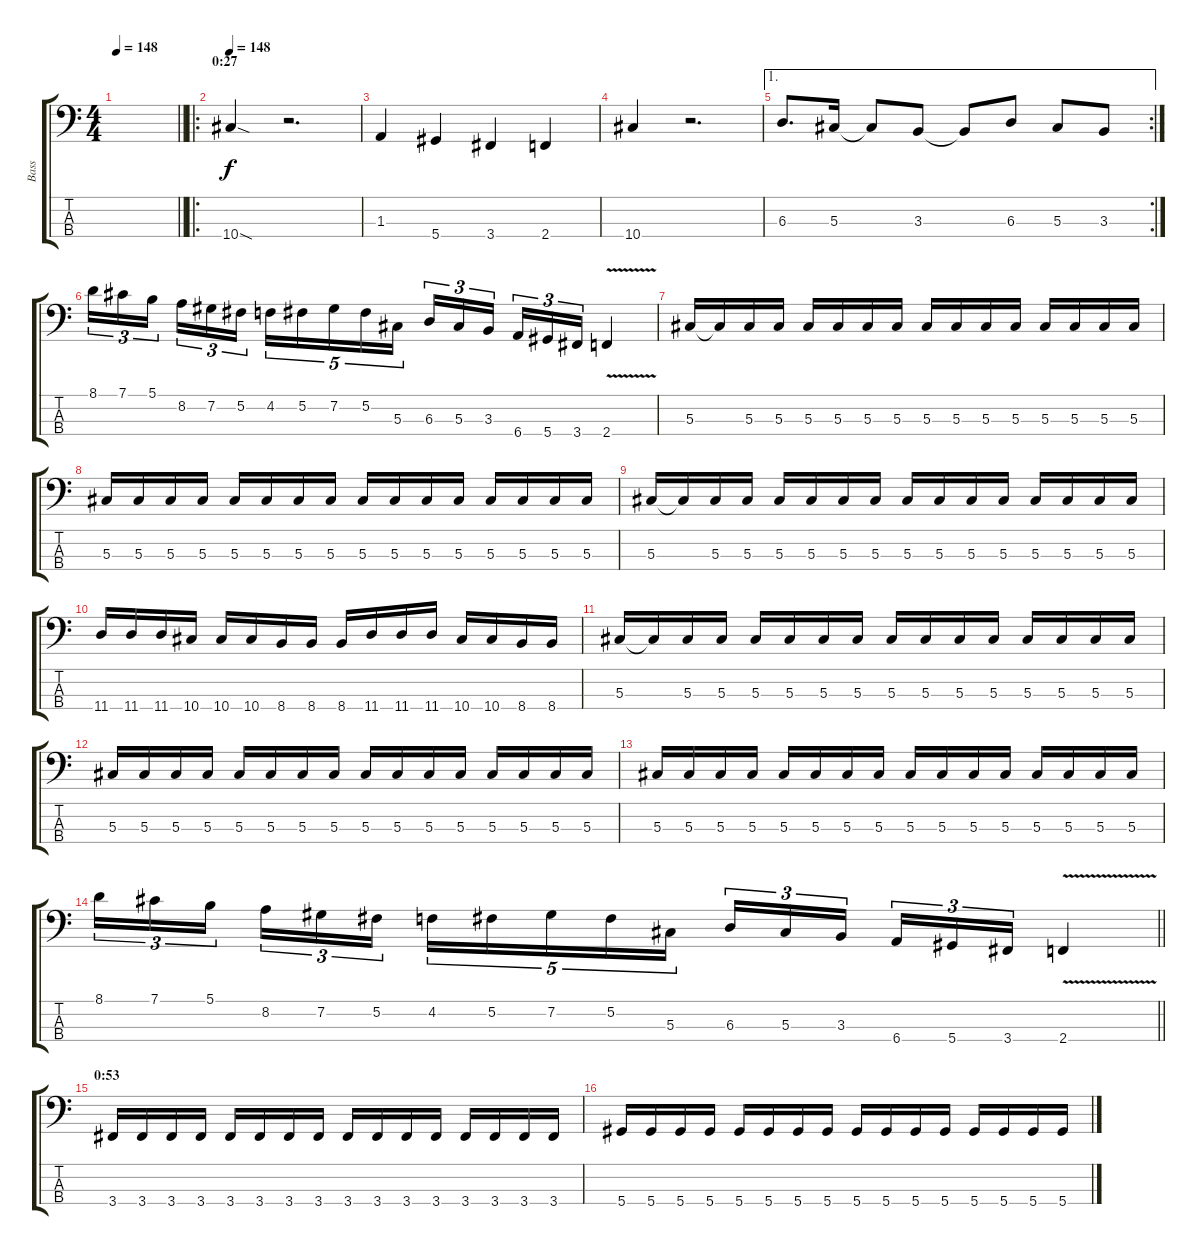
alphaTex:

\track ("Bass" "Bass") {instrument electricbasspick}
\staff {score tabs}
\tuning (Gb2 Db2 Ab1 Eb1) {hide}
\ts (4 4)
\tempo 148
\clef f4
\barLineRight lightlight
\ks c
|
\ro
\section ("" "0:27")
\tempo 148
10.4{sod}.4 r.2{d} |
1.3.4 5.4.4 3.4.4 2.4.4 |
10.4.4 r.2{d} |
\ae 1
\rc 2
6.3.8{d} 5.3.16 5.3{t}.8 3.3.8 3.3{t}.8 6.3.8 5.3.8 3.3.8 |
8.1.16{tu (3 2)} 7.1.16{tu (3 2)} 5.1.16{tu (3 2) beam splitsecondary} 8.2.16{tu (3 2)} 7.2.16{tu (3 2)} 5.2.16{tu (3 2)} 4.2.16{tu (5 4)} 5.2.16{tu (5 4)} 7.2.16{tu (5 4)} 5.2.16{tu (5 4)} 5.3.16{tu (5 4)} 6.3.16{tu (3 2)} 5.3.16{tu (3 2)} 3.3.16{tu (3 2) beam splitsecondary} 6.4.16{tu (3 2)} 5.4.16{tu (3 2)} 3.4.16{tu (3 2)} 2.4{v}.4 |
5.3.16 5.3{t}.16 5.3.16 5.3.16 5.3.16 5.3.16 5.3.16 5.3.16 5.3.16 5.3.16 5.3.16 5.3.16 5.3.16 5.3.16 5.3.16 5.3.16 |
5.3.16 5.3.16 5.3.16 5.3.16 5.3.16 5.3.16 5.3.16 5.3.16 5.3.16 5.3.16 5.3.16 5.3.16 5.3.16 5.3.16 5.3.16 5.3.16 |
5.3.16 5.3{t}.16 5.3.16 5.3.16 5.3.16 5.3.16 5.3.16 5.3.16 5.3.16 5.3.16 5.3.16 5.3.16 5.3.16 5.3.16 5.3.16 5.3.16 |
11.4.16 11.4.16 11.4.16 10.4.16 10.4.16 10.4.16 8.4.16 8.4.16 8.4.16 11.4.16 11.4.16 11.4.16 10.4.16 10.4.16 8.4.16 8.4.16 |
5.3.16 5.3{t}.16 5.3.16 5.3.16 5.3.16 5.3.16 5.3.16 5.3.16 5.3.16 5.3.16 5.3.16 5.3.16 5.3.16 5.3.16 5.3.16 5.3.16 |
5.3.16 5.3.16 5.3.16 5.3.16 5.3.16 5.3.16 5.3.16 5.3.16 5.3.16 5.3.16 5.3.16 5.3.16 5.3.16 5.3.16 5.3.16 5.3.16 |
5.3.16 5.3.16 5.3.16 5.3.16 5.3.16 5.3.16 5.3.16 5.3.16 5.3.16 5.3.16 5.3.16 5.3.16 5.3.16 5.3.16 5.3.16 5.3.16 |
\barLineRight lightlight
8.1.16{tu (3 2)} 7.1.16{tu (3 2)} 5.1.16{tu (3 2) beam splitsecondary} 8.2.16{tu (3 2)} 7.2.16{tu (3 2)} 5.2.16{tu (3 2)} 4.2.16{tu (5 4)} 5.2.16{tu (5 4)} 7.2.16{tu (5 4)} 5.2.16{tu (5 4)} 5.3.16{tu (5 4)} 6.3.16{tu (3 2)} 5.3.16{tu (3 2)} 3.3.16{tu (3 2) beam splitsecondary} 6.4.16{tu (3 2)} 5.4.16{tu (3 2)} 3.4.16{tu (3 2)} 2.4{v}.4 |
\section ("" "0:53")
3.4.16 3.4.16 3.4.16 3.4.16 3.4.16 3.4.16 3.4.16 3.4.16 3.4.16 3.4.16 3.4.16 3.4.16 3.4.16 3.4.16 3.4.16 3.4.16 |
5.4.16 5.4.16 5.4.16 5.4.16 5.4.16 5.4.16 5.4.16 5.4.16 5.4.16 5.4.16 5.4.16 5.4.16 5.4.16 5.4.16 5.4.16 5.4.16
